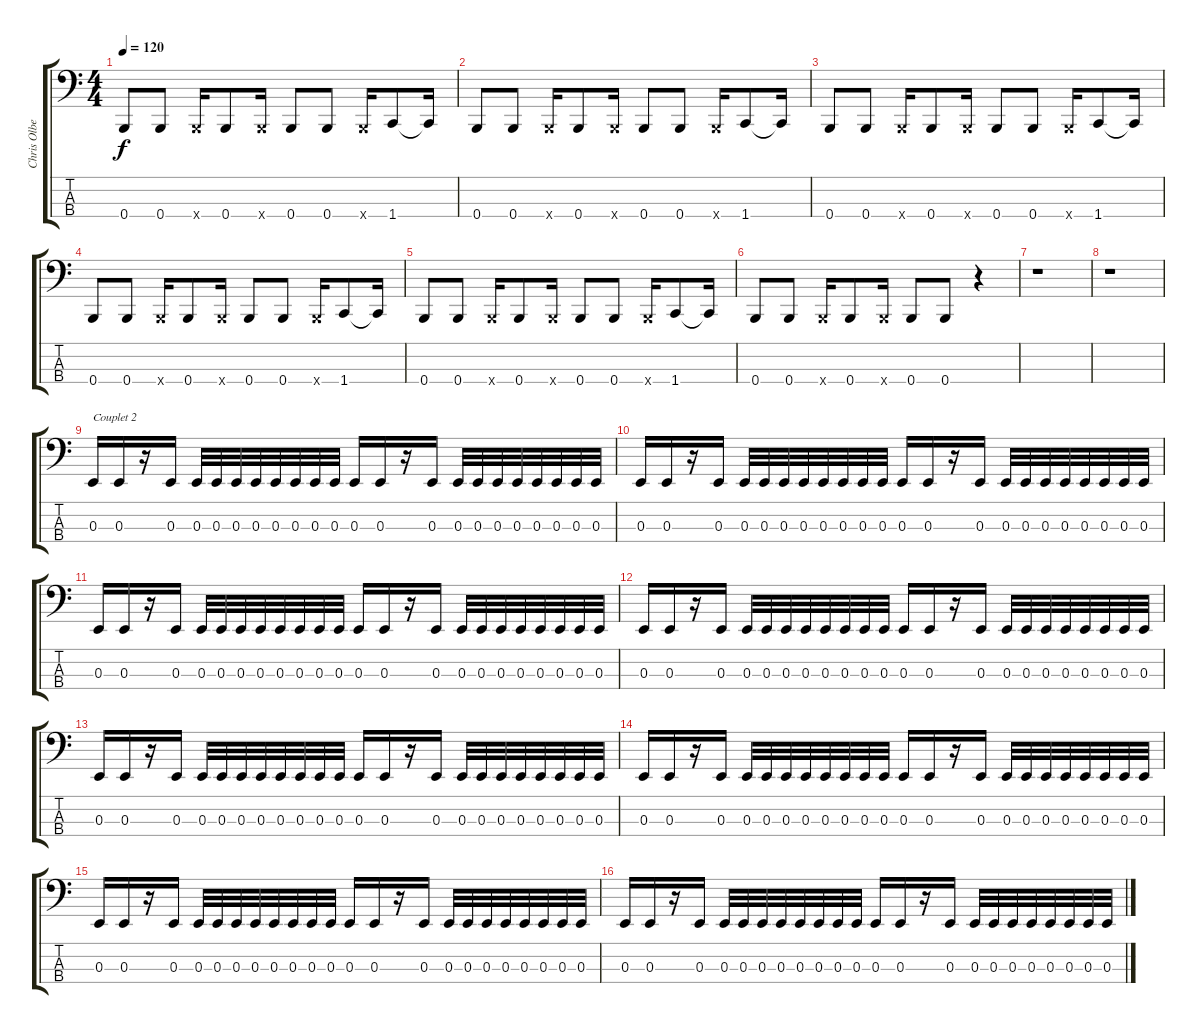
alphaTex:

\track ("Chris Olbe Wolbers" "Chris Olbe") {instrument electricbasspick}
\staff {score tabs}
\tuning (D2 A1 E1 B0) {hide}
\ts (4 4)
\tempo 120
\clef f4
\ks c
0.4.8{dy f} 0.4.8 0.4{x}.16 0.4.8 0.4{x}.16 0.4.8 0.4.8 0.4{x}.16 1.4.8 1.4{t}.16 |
0.4.8 0.4.8 0.4{x}.16 0.4.8 0.4{x}.16 0.4.8 0.4.8 0.4{x}.16 1.4.8 1.4{t}.16 |
0.4.8 0.4.8 0.4{x}.16 0.4.8 0.4{x}.16 0.4.8 0.4.8 0.4{x}.16 1.4.8 1.4{t}.16 |
0.4.8 0.4.8 0.4{x}.16 0.4.8 0.4{x}.16 0.4.8 0.4.8 0.4{x}.16 1.4.8 1.4{t}.16 |
0.4.8 0.4.8 0.4{x}.16 0.4.8 0.4{x}.16 0.4.8 0.4.8 0.4{x}.16 1.4.8 1.4{t}.16 |
0.4.8 0.4.8 0.4{x}.16 0.4.8 0.4{x}.16 0.4.8 0.4.8 r.4 |
r.1 |
r.1 |
0.3.16{txt "Couplet 2"} 0.3.16 r.16 0.3.16 0.3.32 0.3.32 0.3.32 0.3.32 0.3.32 0.3.32 0.3.32 0.3.32 0.3.16 0.3.16 r.16 0.3.16 0.3.32 0.3.32 0.3.32 0.3.32 0.3.32 0.3.32 0.3.32 0.3.32 |
0.3.16 0.3.16 r.16 0.3.16 0.3.32 0.3.32 0.3.32 0.3.32 0.3.32 0.3.32 0.3.32 0.3.32 0.3.16 0.3.16 r.16 0.3.16 0.3.32 0.3.32 0.3.32 0.3.32 0.3.32 0.3.32 0.3.32 0.3.32 |
0.3.16 0.3.16 r.16 0.3.16 0.3.32 0.3.32 0.3.32 0.3.32 0.3.32 0.3.32 0.3.32 0.3.32 0.3.16 0.3.16 r.16 0.3.16 0.3.32 0.3.32 0.3.32 0.3.32 0.3.32 0.3.32 0.3.32 0.3.32 |
0.3.16 0.3.16 r.16 0.3.16 0.3.32 0.3.32 0.3.32 0.3.32 0.3.32 0.3.32 0.3.32 0.3.32 0.3.16 0.3.16 r.16 0.3.16 0.3.32 0.3.32 0.3.32 0.3.32 0.3.32 0.3.32 0.3.32 0.3.32 |
0.3.16 0.3.16 r.16 0.3.16 0.3.32 0.3.32 0.3.32 0.3.32 0.3.32 0.3.32 0.3.32 0.3.32 0.3.16 0.3.16 r.16 0.3.16 0.3.32 0.3.32 0.3.32 0.3.32 0.3.32 0.3.32 0.3.32 0.3.32 |
0.3.16 0.3.16 r.16 0.3.16 0.3.32 0.3.32 0.3.32 0.3.32 0.3.32 0.3.32 0.3.32 0.3.32 0.3.16 0.3.16 r.16 0.3.16 0.3.32 0.3.32 0.3.32 0.3.32 0.3.32 0.3.32 0.3.32 0.3.32 |
0.3.16 0.3.16 r.16 0.3.16 0.3.32 0.3.32 0.3.32 0.3.32 0.3.32 0.3.32 0.3.32 0.3.32 0.3.16 0.3.16 r.16 0.3.16 0.3.32 0.3.32 0.3.32 0.3.32 0.3.32 0.3.32 0.3.32 0.3.32 |
0.3.16 0.3.16 r.16 0.3.16 0.3.32 0.3.32 0.3.32 0.3.32 0.3.32 0.3.32 0.3.32 0.3.32 0.3.16 0.3.16 r.16 0.3.16 0.3.32 0.3.32 0.3.32 0.3.32 0.3.32 0.3.32 0.3.32 0.3.32
